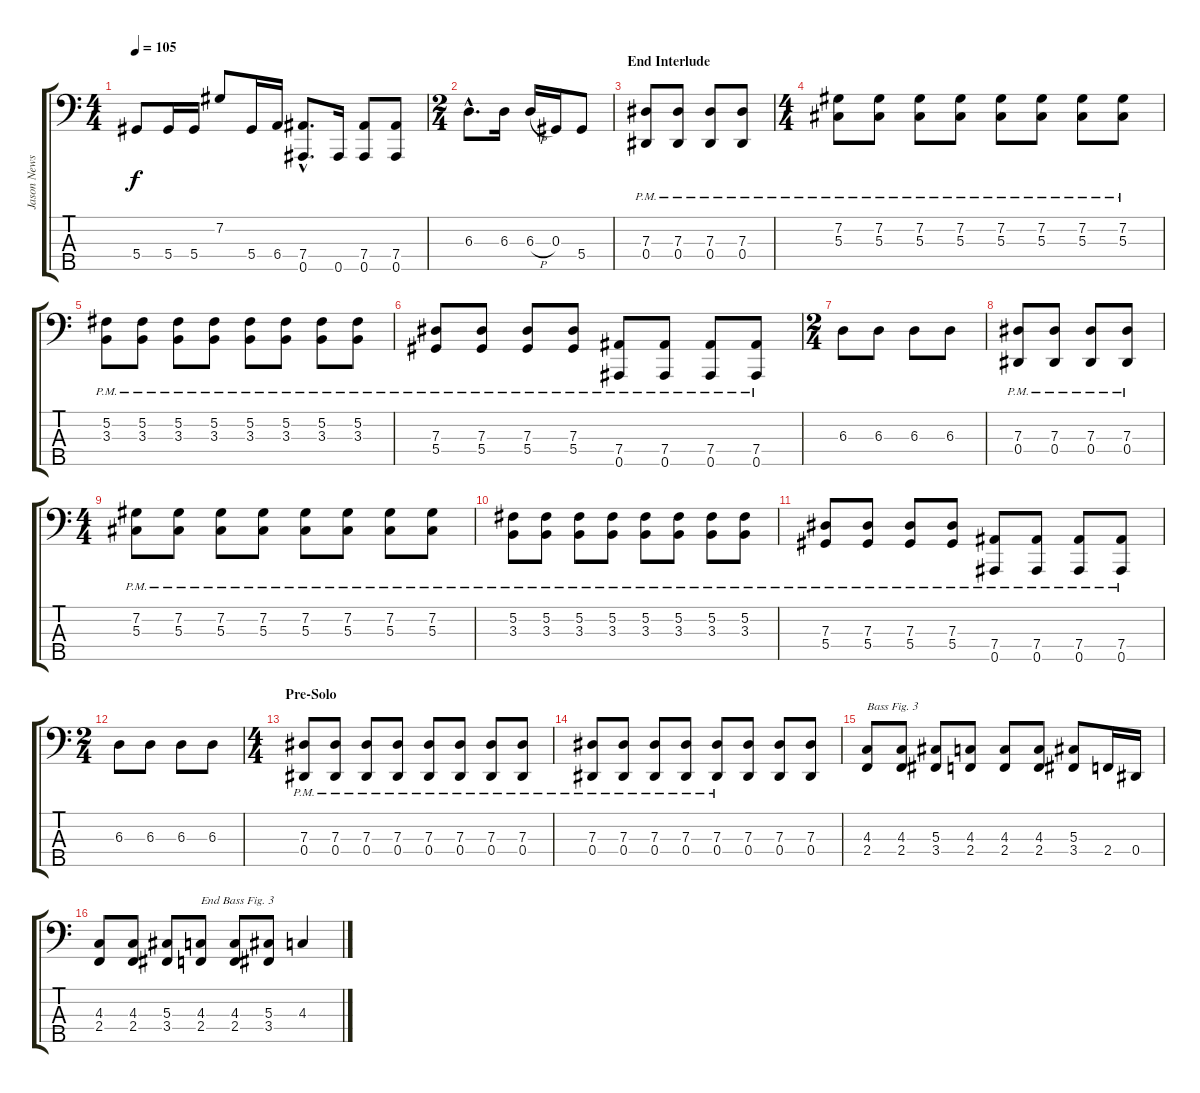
\track ("Jason Newstead (Bass)" "Jason News") {instrument electricbasspick}
\staff {score tabs}
\tuning (Gb2 Db2 Ab1 Eb1 Bb0) {hide}
\ts (4 4)
\tempo 105
\clef f4
\ks c
5.4.8{dy f} 5.4.16 5.4.16 7.2.8 5.4.16 6.4.16 (7.4{hac} 0.5{hac}).8{d} 0.5.16 (7.4 0.5).8 (7.4 0.5).8 |
\ts (2 4)
6.3{hac}.8{d} 6.3.16 6.3{h}.16 0.3.16 5.4.8 |
\section ("" "End Interlude")
(7.3{pm} 0.4{pm}).8 (7.3{pm} 0.4{pm}).8 (7.3{pm} 0.4{pm}).8 (7.3{pm} 0.4{pm}).8 |
\ts (4 4)
(7.2{pm} 5.3{pm}).8 (7.2{pm} 5.3{pm}).8 (7.2{pm} 5.3{pm}).8 (7.2{pm} 5.3{pm}).8 (7.2{pm} 5.3{pm}).8 (7.2{pm} 5.3{pm}).8 (7.2{pm} 5.3{pm}).8 (7.2{pm} 5.3{pm}).8 |
(5.2{pm} 3.3{pm}).8 (5.2{pm} 3.3{pm}).8 (5.2{pm} 3.3{pm}).8 (5.2{pm} 3.3{pm}).8 (5.2{pm} 3.3{pm}).8 (5.2{pm} 3.3{pm}).8 (5.2{pm} 3.3{pm}).8 (5.2{pm} 3.3{pm}).8 |
(7.3{pm} 5.4{pm}).8 (7.3{pm} 5.4{pm}).8 (7.3{pm} 5.4{pm}).8 (7.3{pm} 5.4{pm}).8 (7.4{pm} 0.5{pm}).8 (7.4{pm} 0.5{pm}).8 (7.4{pm} 0.5{pm}).8 (7.4{pm} 0.5{pm}).8 |
\ts (2 4)
6.3.8 6.3.8 6.3.8 6.3.8 |
(7.3{pm} 0.4{pm}).8 (7.3{pm} 0.4{pm}).8 (7.3{pm} 0.4{pm}).8 (7.3{pm} 0.4{pm}).8 |
\ts (4 4)
(7.2{pm} 5.3{pm}).8 (7.2{pm} 5.3{pm}).8 (7.2{pm} 5.3{pm}).8 (7.2{pm} 5.3{pm}).8 (7.2{pm} 5.3{pm}).8 (7.2{pm} 5.3{pm}).8 (7.2{pm} 5.3{pm}).8 (7.2{pm} 5.3{pm}).8 |
(5.2{pm} 3.3{pm}).8 (5.2{pm} 3.3{pm}).8 (5.2{pm} 3.3{pm}).8 (5.2{pm} 3.3{pm}).8 (5.2{pm} 3.3{pm}).8 (5.2{pm} 3.3{pm}).8 (5.2{pm} 3.3{pm}).8 (5.2{pm} 3.3{pm}).8 |
(7.3{pm} 5.4{pm}).8 (7.3{pm} 5.4{pm}).8 (7.3{pm} 5.4{pm}).8 (7.3{pm} 5.4{pm}).8 (7.4{pm} 0.5{pm}).8 (7.4{pm} 0.5{pm}).8 (7.4{pm} 0.5{pm}).8 (7.4{pm} 0.5{pm}).8 |
\ts (2 4)
6.3.8 6.3.8 6.3.8 6.3.8 |
\ts (4 4)
\section ("" "Pre-Solo")
(7.3{pm} 0.4{pm}).8 (7.3{pm} 0.4{pm}).8 (7.3{pm} 0.4{pm}).8 (7.3{pm} 0.4{pm}).8 (7.3{pm} 0.4{pm}).8 (7.3{pm} 0.4{pm}).8 (7.3{pm} 0.4{pm}).8 (7.3{pm} 0.4{pm}).8 |
(7.3{pm} 0.4{pm}).8 (7.3{pm} 0.4{pm}).8 (7.3{pm} 0.4{pm}).8 (7.3{pm} 0.4{pm}).8 (7.3{pm} 0.4{pm}).8 (7.3 0.4).8 (7.3 0.4).8 (7.3 0.4).8 |
(4.3 2.4).8{txt "Bass Fig. 3"} (4.3 2.4).8 (5.3 3.4).8 (4.3 2.4).8 (4.3 2.4).8 (4.3 2.4).8 (5.3 3.4).8 2.4.16 0.4.16 |
(4.3 2.4).8 (4.3 2.4).8 (5.3 3.4).8 (4.3 2.4).8{txt "End Bass Fig. 3"} (4.3 2.4).8 (5.3 3.4).8 4.3.4
